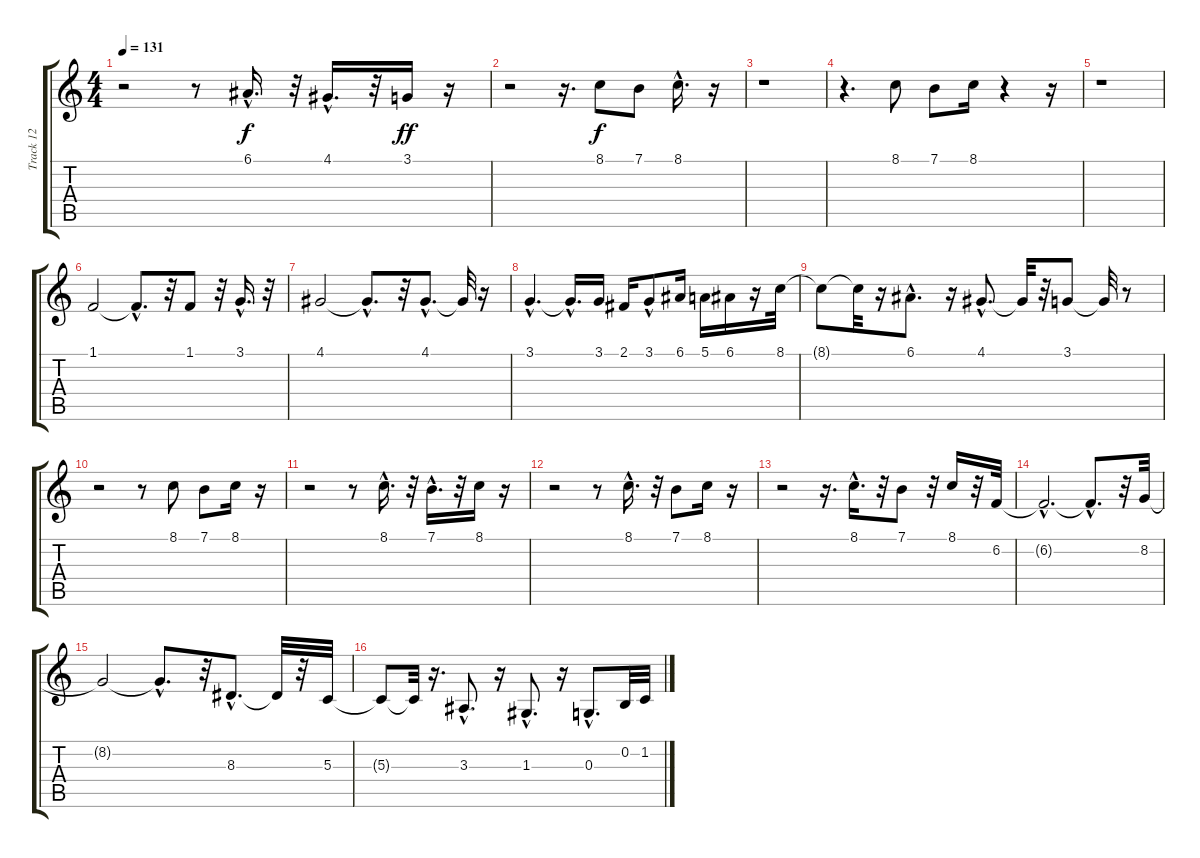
\track ("Track 12" "Track 12") {instrument viola}
\staff {score tabs}
\tuning (E4 B3 G3 D3 A2 E2) {hide}
\ts (4 4)
\tempo 131
\clef g2
\ks c
r.2{dy f} r.8 6.1{hac}.16{d} r.32 4.1{hac}.16{d} r.32 3.1.16{dy ff} r.16 |
r.2 r.16{d} 8.1.8{dy f} 7.1.8 8.1{hac}.16{d} r.16 |
r.1 |
r.4{d} 8.1.8 7.1.8 8.1.16 r.4 r.16 |
r.1 |
1.1.2 1.1{hac t}.8{d} r.32 1.1.8 r.32 3.1{hac}.16{d} r.32 |
4.1.2 4.1{hac t}.8{d} r.32 4.1{hac}.8{d} 4.1{t}.32 r.16 |
3.1{hac}.4{d} 3.1{hac t}.16{d} 3.1.16 2.1.16 3.1{hac}.8 6.1.16 5.1.16 6.1.16 r.16 8.1.32 |
8.1{t}.8 8.1{t}.32 r.16 6.1{hac}.8{d} r.16 4.1{hac}.8{d} 4.1{t}.32 r.32 3.1.8 3.1{t}.32 r.8 |
r.2 r.8 8.1.8 7.1.8 8.1.16 r.16 |
r.2 r.8 8.1{hac}.16{d} r.32 7.1{hac}.16{d} r.32 8.1.16 r.16 |
r.2 r.8 8.1{hac}.16{d} r.32 7.1.8 8.1.16 r.16 |
r.2 r.16{d} 8.1{hac}.16{d} r.32 7.1.8 r.32 8.1.16 r.32 6.2.32 |
6.2{hac t}.2{d} 6.2{hac t}.8{d} r.32 8.2.32 |
8.2{t}.2 8.2{hac t}.8{d} r.32 8.3{hac}.8{d} 8.3{t}.32 r.32 5.3.32 |
5.3{t}.8 5.3{t}.32 r.16{d} 3.3{hac}.8{d} r.16 1.3{hac}.8{d} r.16 0.3{hac}.8{d} 0.2.32 1.2.32
